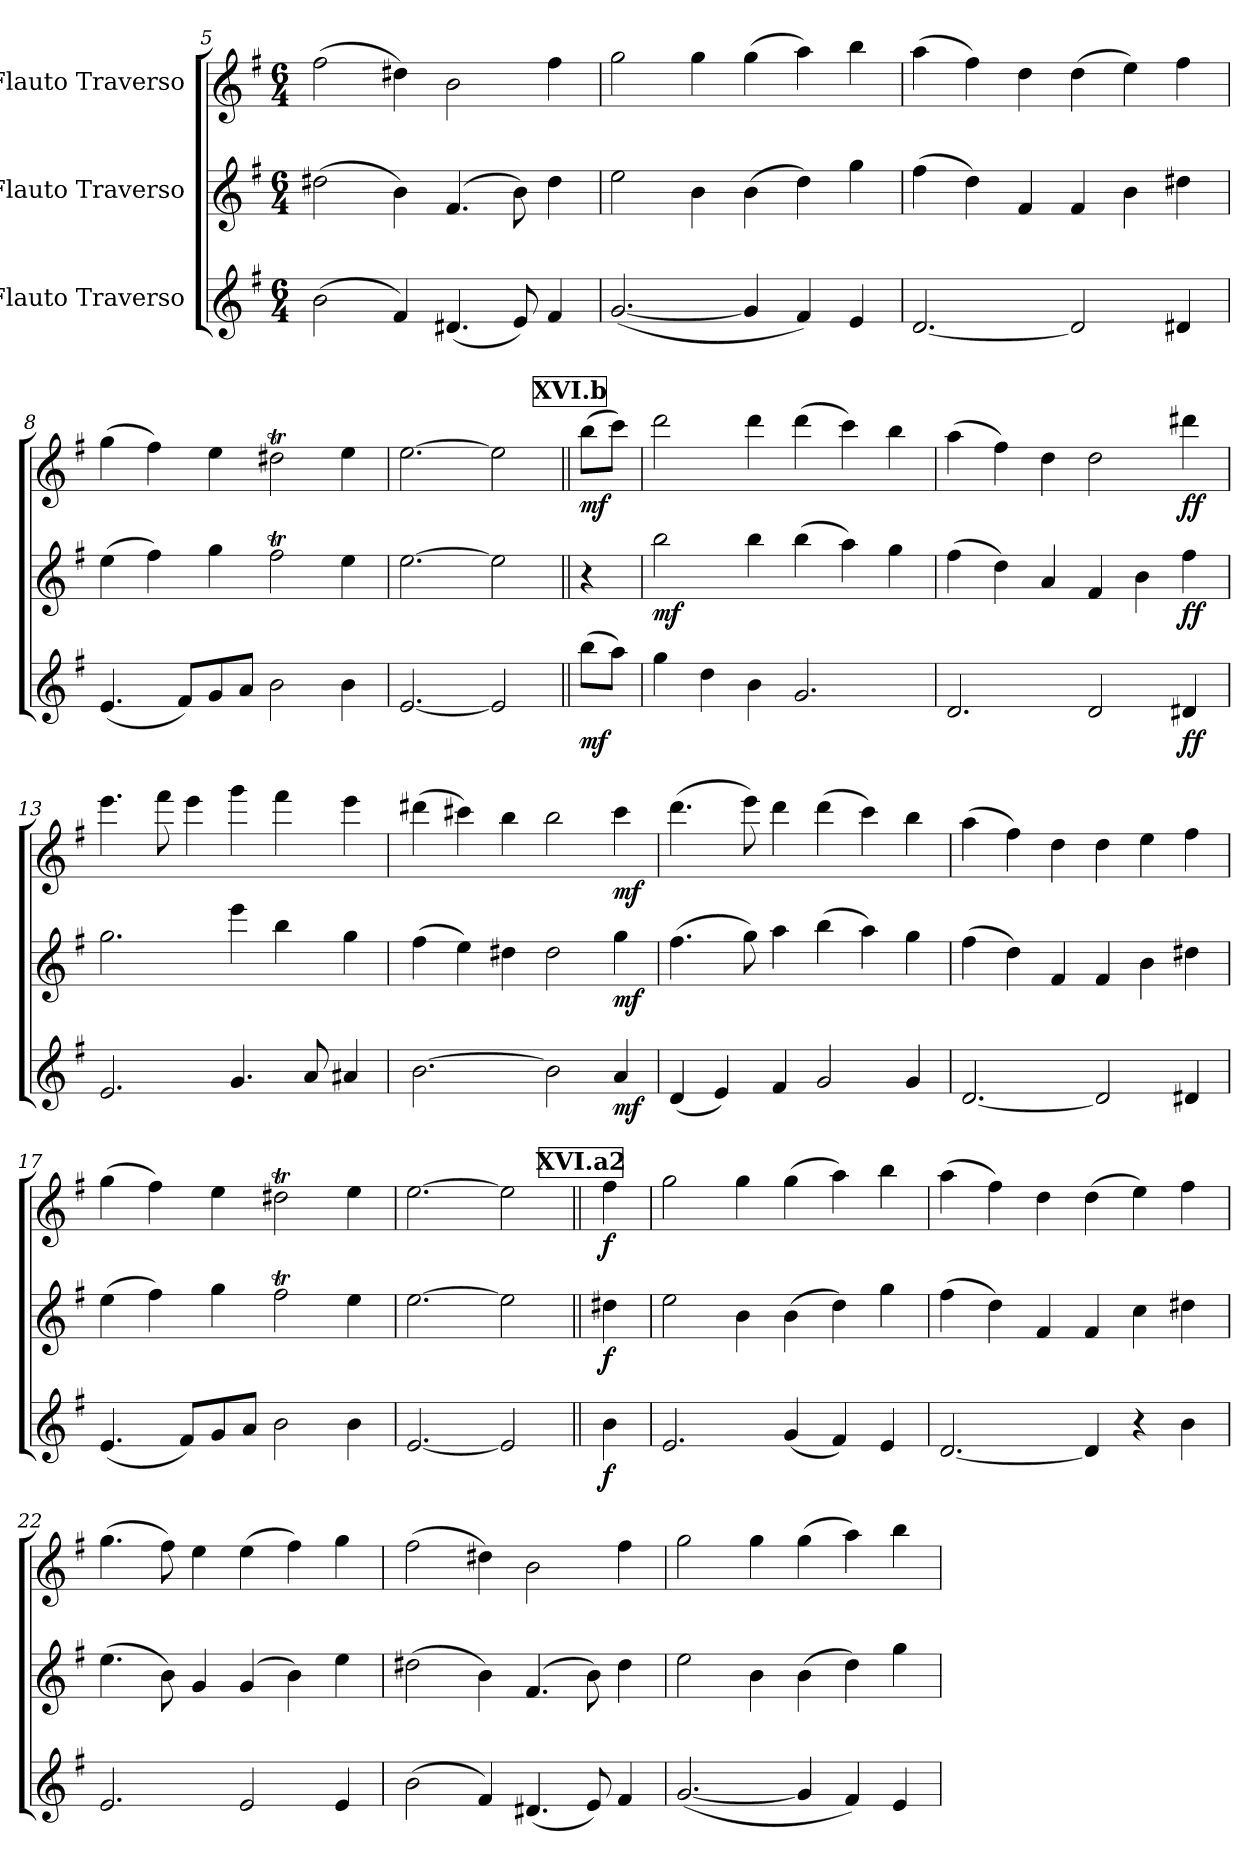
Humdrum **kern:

**kern	**dynam	**kern	**dynam	**kern	**dynam
*part3	*part3	*part2	*part2	*part1	*part1
*staff3	*staff3	*staff2	*staff2	*staff1	*staff1
*I"Flauto Traverso	*	*I"Flauto Traverso	*	*I"Flauto Traverso	*
*clefG2	*	*clefG2	*	*clefG2	*
*k[f#]	*	*k[f#]	*	*k[f#]	*
*M6/4	*	*M6/4	*	*M6/4	*
=5	=5	=5	=5	=5	=5
(>2b\	.	(>2dd#X\	.	(>2ff#\	.
4f#/)	.	4b\)	.	4dd#X\)	.
(<4.d#X/	.	(>4.f#/	.	2b\	.
8e/)	.	8b\)	.	.	.
4f#/	.	4dd#\	.	4ff#\	.
=6	=6	=6	=6	=6	=6
(<[2.g/	.	2ee\	.	2gg\	.
.	.	4b\	.	4gg\	.
4g/]	.	(>4b\	.	(>4gg\	.
4f#/)	.	4dd\)	.	4aa\)	.
4e/	.	4gg\	.	4bb\	.
=7	=7	=7	=7	=7	=7
[2.d/	.	(>4ff#\	.	(>4aa\	.
.	.	4dd\)	.	4ff#\)	.
.	.	4f#/	.	4dd\	.
2d/]	.	4f#/	.	(>4dd\	.
.	.	4b\	.	4ee\)	.
4d#X/	.	4dd#X\	.	4ff#\	.
=8	=8	=8	=8	=8	=8
(<4.e/	.	(>4ee\	.	(>4gg\	.
.	.	4ff#\)	.	4ff#\)	.
8f#/L)	.	.	.	.	.
8g/	.	4gg\	.	4ee\	.
8a/J	.	.	.	.	.
2b\	.	2ff#t\	.	2dd#Xt\	.
4b\	.	4ee\	.	4ee\	.
=9	=9	=9	=9	=9	=9
[2.e/	.	[2.ee\	.	[2.ee\	.
2e/]	.	2ee\]	.	2ee\]	.
!!LO:LB:g=z
!!LO:REH:place=s1:a:fs=12:t=XVI.b
=10||	=10||	=10||	=10||	=10||	=10||
!	!LO:DY:b	!	!	!	!LO:DY:b
(>8bb\L	mf	4r	.	(>8bb\L	mf
8aa\J)	.	.	.	8ccc\J)	.
=11	=11	=11	=11	=11	=11
!	!	!	!LO:DY:b	!	!
4gg\	.	2bb\	mf	2ddd\	.
4dd\	.	.	.	.	.
4b\	.	4bb\	.	4ddd\	.
2.g/	.	(>4bb\	.	(>4ddd\	.
.	.	4aa\)	.	4ccc\)	.
.	.	4gg\	.	4bb\	.
=12	=12	=12	=12	=12	=12
2.d/	.	(>4ff#\	.	(>4aa\	.
.	.	4dd\)	.	4ff#\)	.
.	.	4a/	.	4dd\	.
2d/	.	4f#/	.	2dd\	.
.	.	4b\	.	.	.
!	!LO:DY:b	!	!LO:DY:b	!	!LO:DY:b
4d#X/	ff	4ff#\	ff	4ddd#X\	ff
=13	=13	=13	=13	=13	=13
2.e/	.	2.gg\	.	4.eee\	.
.	.	.	.	8fff#\	.
.	.	.	.	4eee\	.
4.g/	.	4eee\	.	4ggg\	.
.	.	4bb\	.	4fff#\	.
8a/	.	.	.	.	.
4a#X/	.	4gg\	.	4eee\	.
=14	=14	=14	=14	=14	=14
[2.b\	.	(>4ff#\	.	(>4ddd#X\	.
.	.	4ee\)	.	4ccc#X\)	.
.	.	4dd#X\	.	4bb\	.
2b\]	.	2dd#\	.	2bb\	.
!	!LO:DY:b	!	!LO:DY:b	!	!LO:DY:b
4a/	mf	4gg\	mf	4ccc#\	mf
=15	=15	=15	=15	=15	=15
(<4d/	.	(>4.ff#\	.	(>4.ddd\	.
4e/)	.	.	.	.	.
.	.	8gg\)	.	8eee\)	.
4f#/	.	4aa\	.	4ddd\	.
2g/	.	(>4bb\	.	(>4ddd\	.
.	.	4aa\)	.	4ccc\)	.
4g/	.	4gg\	.	4bb\	.
=16	=16	=16	=16	=16	=16
[2.d/	.	(>4ff#\	.	(>4aa\	.
.	.	4dd\)	.	4ff#\)	.
.	.	4f#/	.	4dd\	.
2d/]	.	4f#/	.	4dd\	.
.	.	4b\	.	4ee\	.
4d#X/	.	4dd#X\	.	4ff#\	.
=17	=17	=17	=17	=17	=17
(<4.e/	.	(>4ee\	.	(>4gg\	.
.	.	4ff#\)	.	4ff#\)	.
8f#/L)	.	.	.	.	.
8g/	.	4gg\	.	4ee\	.
8a/J	.	.	.	.	.
2b\	.	2ff#t\	.	2dd#Xt\	.
4b\	.	4ee\	.	4ee\	.
=18	=18	=18	=18	=18	=18
[2.e/	.	[2.ee\	.	[2.ee\	.
2e/]	.	2ee\]	.	2ee\]	.
!!LO:LB:g=z
!!LO:REH:place=s1:a:fs=12:t=XVI.a2
=19||	=19||	=19||	=19||	=19||	=19||
!	!LO:DY:b	!	!LO:DY:b	!	!LO:DY:b
4b\	f	4dd#X\	f	4ff#\	f
=20	=20	=20	=20	=20	=20
2.e/	.	2ee\	.	2gg\	.
.	.	4b\	.	4gg\	.
(<4g/	.	(>4b\	.	(>4gg\	.
4f#/)	.	4dd\)	.	4aa\)	.
4e/	.	4gg\	.	4bb\	.
=21	=21	=21	=21	=21	=21
[2.d/	.	(>4ff#\	.	(>4aa\	.
.	.	4dd\)	.	4ff#\)	.
.	.	4f#/	.	4dd\	.
4d/]	.	4f#/	.	(>4dd\	.
4r	.	4cc\	.	4ee\)	.
4b\	.	4dd#X\	.	4ff#\	.
=22	=22	=22	=22	=22	=22
2.e/	.	(>4.ee\	.	(>4.gg\	.
.	.	8b\)	.	8ff#\)	.
.	.	4g/	.	4ee\	.
2e/	.	(>4g/	.	(>4ee\	.
.	.	4b\)	.	4ff#\)	.
4e/	.	4ee\	.	4gg\	.
=23	=23	=23	=23	=23	=23
(>2b\	.	(>2dd#X\	.	(>2ff#\	.
4f#/)	.	4b\)	.	4dd#X\)	.
(<4.d#X/	.	(>4.f#/	.	2b\	.
8e/)	.	8b\)	.	.	.
4f#/	.	4dd#\	.	4ff#\	.
=24	=24	=24	=24	=24	=24
(<[2.g/	.	2ee\	.	2gg\	.
.	.	4b\	.	4gg\	.
4g/]	.	(>4b\	.	(>4gg\	.
4f#/)	.	4dd\)	.	4aa\)	.
4e/	.	4gg\	.	4bb\	.
=	=	=	=	=	=
*-	*-	*-	*-	*-	*-
